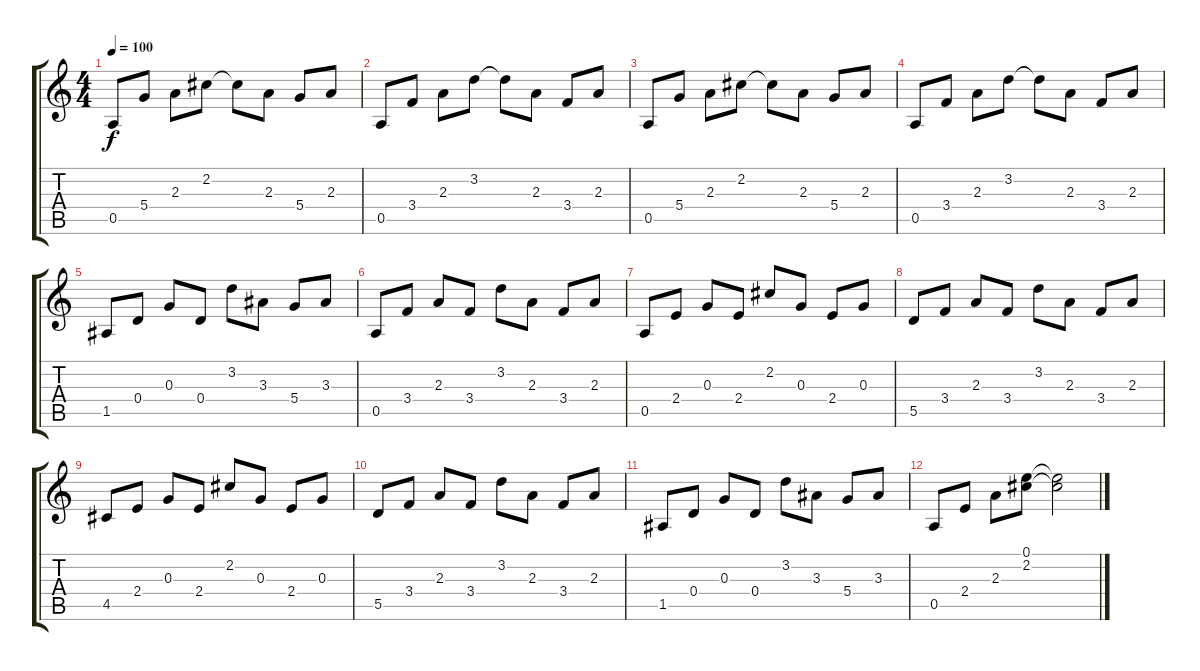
\track "" {instrument acousticguitarnylon}
\staff {score tabs}
\tuning (E4 B3 G3 D3 A2 E2) {hide}
\ts (4 4)
\tempo 100
\clef g2
\ks c
0.5.8{dy f} 5.4.8 2.3.8 2.2.8 2.2{t}.8 2.3.8 5.4.8 2.3.8 |
0.5.8 3.4.8 2.3.8 3.2.8 3.2{t}.8 2.3.8 3.4.8 2.3.8 |
0.5.8 5.4.8 2.3.8 2.2.8 2.2{t}.8 2.3.8 5.4.8 2.3.8 |
0.5.8 3.4.8 2.3.8 3.2.8 3.2{t}.8 2.3.8 3.4.8 2.3.8 |
1.5.8 0.4.8 0.3.8 0.4.8 3.2.8 3.3.8 5.4.8 3.3.8 |
0.5.8 3.4.8 2.3.8 3.4.8 3.2.8 2.3.8 3.4.8 2.3.8 |
0.5.8 2.4.8 0.3.8 2.4.8 2.2.8 0.3.8 2.4.8 0.3.8 |
5.5.8 3.4.8 2.3.8 3.4.8 3.2.8 2.3.8 3.4.8 2.3.8 |
4.5.8 2.4.8 0.3.8 2.4.8 2.2.8 0.3.8 2.4.8 0.3.8 |
5.5.8 3.4.8 2.3.8 3.4.8 3.2.8 2.3.8 3.4.8 2.3.8 |
1.5.8 0.4.8 0.3.8 0.4.8 3.2.8 3.3.8 5.4.8 3.3.8 |
0.5.8 2.4.8 2.3.8 (0.1 2.2).8 (0.1{t} 2.2{t}).2
